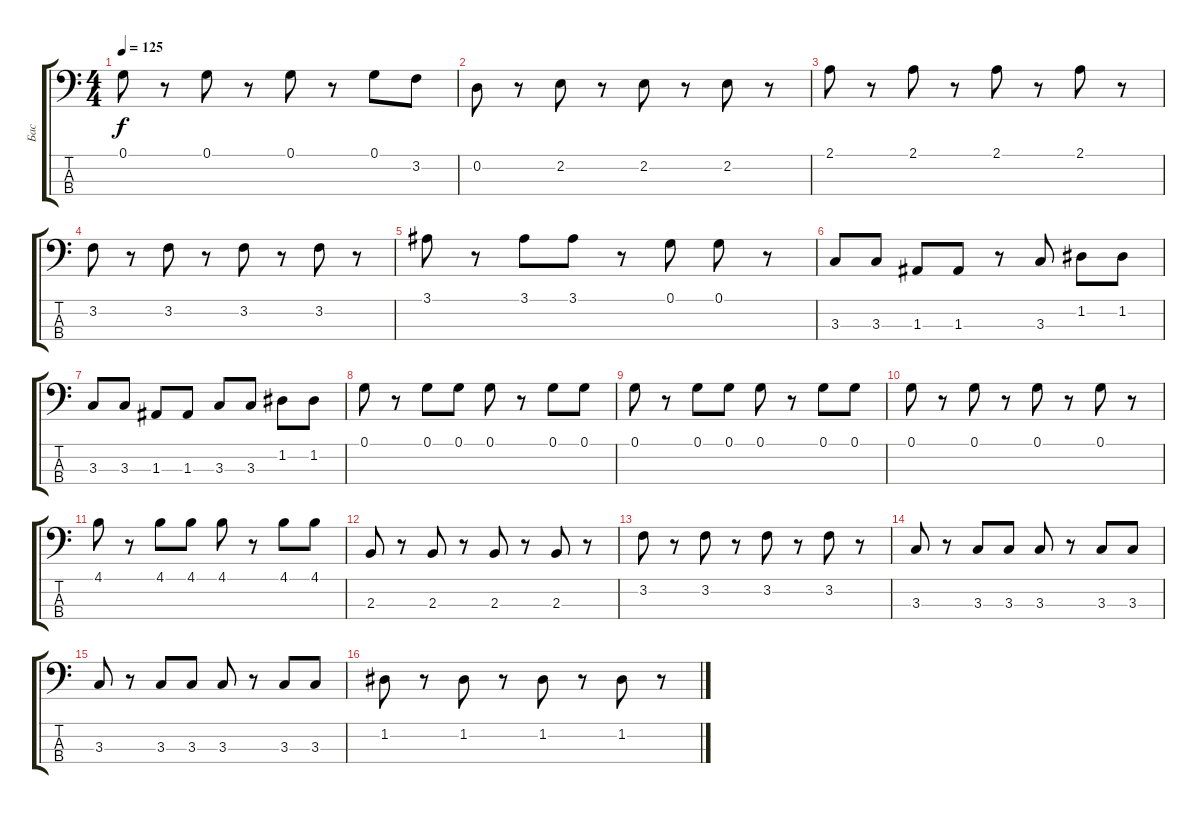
\track ("Бас" "Бас") {instrument electricbasspick}
\staff {score tabs}
\tuning (G2 D2 A1 E1) {hide}
\ts (4 4)
\tempo 125
\clef f4
\ks c
0.1.8{dy f} r.8 0.1.8 r.8 0.1.8 r.8 0.1.8 3.2.8 |
0.2.8 r.8 2.2.8 r.8 2.2.8 r.8 2.2.8 r.8 |
2.1.8 r.8 2.1.8 r.8 2.1.8 r.8 2.1.8 r.8 |
3.2.8 r.8 3.2.8 r.8 3.2.8 r.8 3.2.8 r.8 |
3.1.8 r.8 3.1.8 3.1.8 r.8 0.1.8 0.1.8 r.8 |
3.3.8 3.3.8 1.3.8 1.3.8 r.8 3.3.8 1.2.8 1.2.8 |
3.3.8 3.3.8 1.3.8 1.3.8 3.3.8 3.3.8 1.2.8 1.2.8 |
0.1.8 r.8 0.1.8 0.1.8 0.1.8 r.8 0.1.8 0.1.8 |
0.1.8 r.8 0.1.8 0.1.8 0.1.8 r.8 0.1.8 0.1.8 |
0.1.8 r.8 0.1.8 r.8 0.1.8 r.8 0.1.8 r.8 |
4.1.8 r.8 4.1.8 4.1.8 4.1.8 r.8 4.1.8 4.1.8 |
2.3.8 r.8 2.3.8 r.8 2.3.8 r.8 2.3.8 r.8 |
3.2.8 r.8 3.2.8 r.8 3.2.8 r.8 3.2.8 r.8 |
3.3.8 r.8 3.3.8 3.3.8 3.3.8 r.8 3.3.8 3.3.8 |
3.3.8 r.8 3.3.8 3.3.8 3.3.8 r.8 3.3.8 3.3.8 |
1.2.8 r.8 1.2.8 r.8 1.2.8 r.8 1.2.8 r.8
